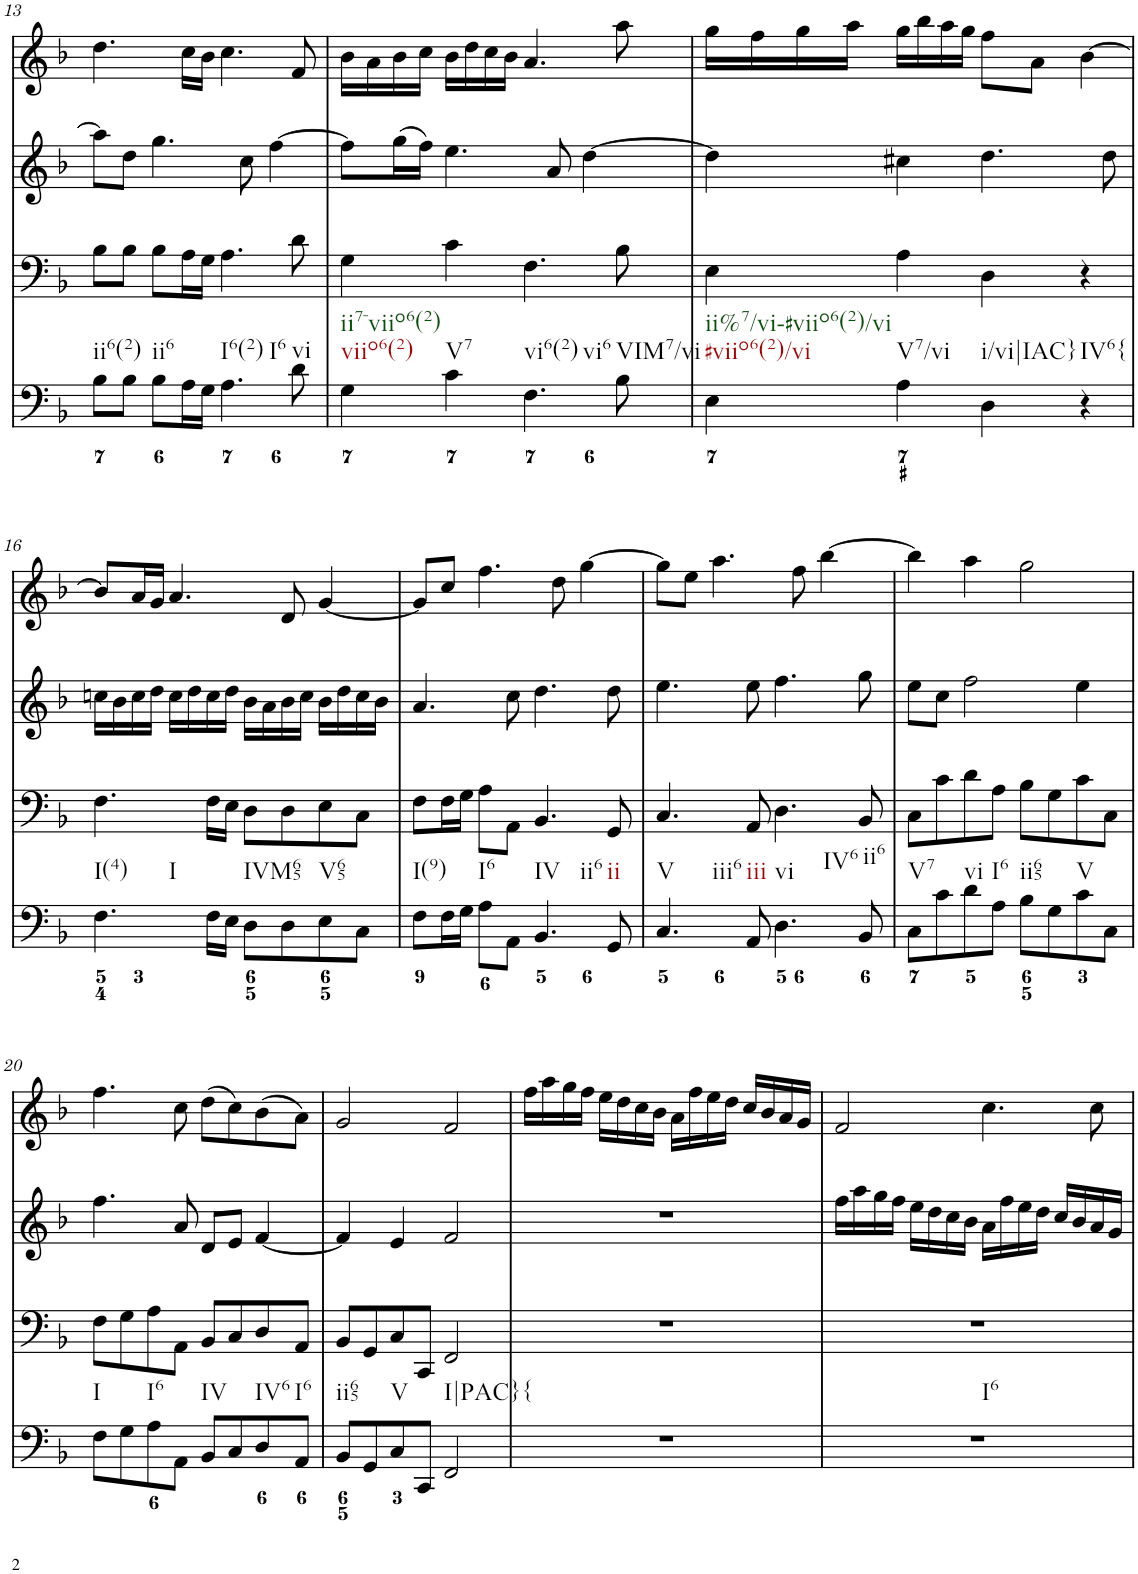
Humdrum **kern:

**kern	**kern	**kern	**kern
*part4	*part3	*part2	*part1
*staff4	*staff3	*staff2	*staff1
*I"Piano	*I"Piano	*I"Piano	*I"Piano
*I'Pno	*I'Pno	*I'Pno	*I'Pno
!!LO:PB:g=z
*clefF4	*clefF4	*clefG2	*clefG2
*k[b-]	*k[b-]	*k[b-]	*k[b-]
*F:	*F:	*F:	*F:
*M4/4	*M4/4	*M4/4	*M4/4
=13	=13	=13	=13
!LO:TX:b:t=ii6(2)	!	!	!
8B-\L	8B-\L	8aa\L]	4.dd\
8B-\J	8B-\J	8dd\J	.
!LO:TX:b:t=ii6	!	!	!
8B-\L	8B-\L	4.gg\	.
16A\L	16A\L	.	16cc\LL
16G\JJ	16G\JJ	.	16b-\JJ
!LO:TX:b:t=I6(2)	!	!	!
!LO:TX:b:t=I6	!	!	!
4.A\	4.A\	.	4.cc\
.	.	8cc\	.
.	.	[4ff\	.
!LO:TX:b:t=vi	!	!	!
8d\	8d\	.	8f/
=14	=14	=14	=14
!LO:TX:b:t=viio6(2)	!	!	!
!LO:TX:b:t=ii7-viio6(2)	!	!	!
4G\	4G\	8ff\L]	16b-\LL
.	.	.	16a\
.	.	(16gg\L	16b-\
.	.	16ff\JJ)	16cc\JJ
!LO:TX:b:t=V7	!	!	!
4c\	4c\	4.ee\	16b-\LL
.	.	.	16dd\
.	.	.	16cc\
.	.	.	16b-\JJ
!LO:TX:b:t=vi6(2)	!	!	!
!LO:TX:b:t=vi6	!	!	!
4.F\	4.F\	.	4.a/
.	.	8a/	.
.	.	[4dd\	.
!LO:TX:b:t=VIM7/vi	!	!	!
8B-\	8B-\	.	8aa\
=15	=15	=15	=15
!LO:TX:b:t=#viio6(2)/vi	!	!	!
!LO:TX:b:t=ii%7/vi-#viio6(2)/vi	!	!	!
4E\	4E\	4dd\]	16gg\LL
.	.	.	16ff\
.	.	.	16gg\
.	.	.	16aa\JJ
!LO:TX:b:t=V7/vi	!	!	!
4A\	4A\	4cc#X\	16gg\LL
.	.	.	16bb-\
.	.	.	16aa\
.	.	.	16gg\JJ
!LO:TX:b:t=i/vi|IAC}	!	!	!
4D\	4D\	4.dd\	8ff\L
.	.	.	8a\J
!LO:TX:b:t=IV6{	!	!	!
4r	4r	.	[4b-\
.	.	8dd\	.
!!LO:LB:g=z
=16	=16	=16	=16
!LO:TX:b:t=I(4)	!	!	!
!LO:TX:b:t=I	!	!	!
4.F\	4.F\	16ccn\LL	8b-/L]
.	.	16b-\	.
.	.	16cc\	16a/L
.	.	16dd\JJ	16g/JJ
.	.	16cc\LL	4.a/
.	.	16dd\	.
16F\LL	16F\LL	16cc\	.
16E\JJ	16E\JJ	16dd\JJ	.
!LO:TX:b:t=IVM65	!	!	!
8D\L	8D\L	16b-\LL	.
.	.	16a\	.
8D\	8D\	16b-\	8d/
.	.	16cc\JJ	.
!LO:TX:b:t=V65	!	!	!
8E\	8E\	16b-\LL	[4g/
.	.	16dd\	.
8C\J	8C\J	16cc\	.
.	.	16b-\JJ	.
=17	=17	=17	=17
!LO:TX:b:t=I(9)	!	!	!
8F\L	8F\L	4.a/	8g/L]
16F\L	16F\L	.	8cc/J
16G\JJ	16G\JJ	.	.
!LO:TX:b:t=I6	!	!	!
8A\L	8A\L	.	4.ff\
8AA\J	8AA\J	8cc\	.
!LO:TX:b:t=IV	!	!	!
!LO:TX:b:t=ii6	!	!	!
4.BB-/	4.BB-/	4.dd\	.
.	.	.	8dd\
.	.	.	[4gg\
!LO:TX:b:t=ii	!	!	!
8GG/	8GG/	8dd\	.
=18	=18	=18	=18
!LO:TX:b:t=V	!	!	!
!LO:TX:b:t=iii6	!	!	!
4.C/	4.C/	4.ee\	8gg\L]
.	.	.	8ee\J
.	.	.	4.aa\
!LO:TX:b:t=iii	!	!	!
8AA/	8AA/	8ee\	.
!LO:TX:b:t=vi	!	!	!
!LO:TX:b:t=IV6	!	!	!
4.D\	4.D\	4.ff\	.
.	.	.	8ff\
.	.	.	[4bb-\
!LO:TX:b:t=ii6	!	!	!
8BB-/	8BB-/	8gg\	.
=19	=19	=19	=19
!LO:TX:b:t=V7	!	!	!
8C\L	8C\L	8ee\L	4bb-\]
8c\	8c\	8cc\J	.
!LO:TX:b:t=vi	!	!	!
8d\	8d\	2ff\	4aa\
!LO:TX:b:t=I6	!	!	!
8A\J	8A\J	.	.
!LO:TX:b:t=ii65	!	!	!
8B-\L	8B-\L	.	2gg\
8G\	8G\	.	.
!LO:TX:b:t=V	!	!	!
8c\	8c\	4ee\	.
8C\J	8C\J	.	.
!!LO:LB:g=z
=20	=20	=20	=20
!LO:TX:b:t=I	!	!	!
8F\L	8F\L	4.ff\	4.ff\
8G\	8G\	.	.
!LO:TX:b:t=I6	!	!	!
8A\	8A\	.	.
8AA\J	8AA\J	8a/	8cc\
!LO:TX:b:t=IV	!	!	!
8BB-/L	8BB-/L	8d/L	(8dd\L
8C/	8C/	8e/J	8cc\)
!LO:TX:b:t=IV6	!	!	!
8D/	8D/	[4f/	(8b-\
!LO:TX:b:t=I6	!	!	!
8AA/J	8AA/J	.	8a\J)
=21	=21	=21	=21
!LO:TX:b:t=ii65	!	!	!
8BB-/L	8BB-/L	4f/]	2g/
8GG/	8GG/	.	.
!LO:TX:b:t=V	!	!	!
8C/	8C/	4e/	.
8CC/J	8CC/J	.	.
!LO:TX:b:t=I|PAC}	!	!	!
2FF/	2FF/	2f/	2f/
=22	=22	=22	=22
!LO:TX:b:t={	!	!	!
1r	1r	1r	16ff\LL
.	.	.	16aa\
.	.	.	16gg\
.	.	.	16ff\JJ
.	.	.	16ee\LL
.	.	.	16dd\
.	.	.	16cc\
.	.	.	16b-\JJ
.	.	.	16a\LL
.	.	.	16ff\
.	.	.	16ee\
.	.	.	16dd\JJ
.	.	.	16cc/LL
.	.	.	16b-/
.	.	.	16a/
.	.	.	16g/JJ
=23	=23	=23	=23
!LO:TX:b:t=I6	!	!	!
1r	1r	16ff\LL	2f/
.	.	16aa\	.
.	.	16gg\	.
.	.	16ff\JJ	.
.	.	16ee\LL	.
.	.	16dd\	.
.	.	16cc\	.
.	.	16b-\JJ	.
.	.	16a\LL	4.cc\
.	.	16ff\	.
.	.	16ee\	.
.	.	16dd\JJ	.
.	.	16cc/LL	.
.	.	16b-/	.
.	.	16a/	8cc\
.	.	16g/JJ	.
=	=	=	=
*-	*-	*-	*-
